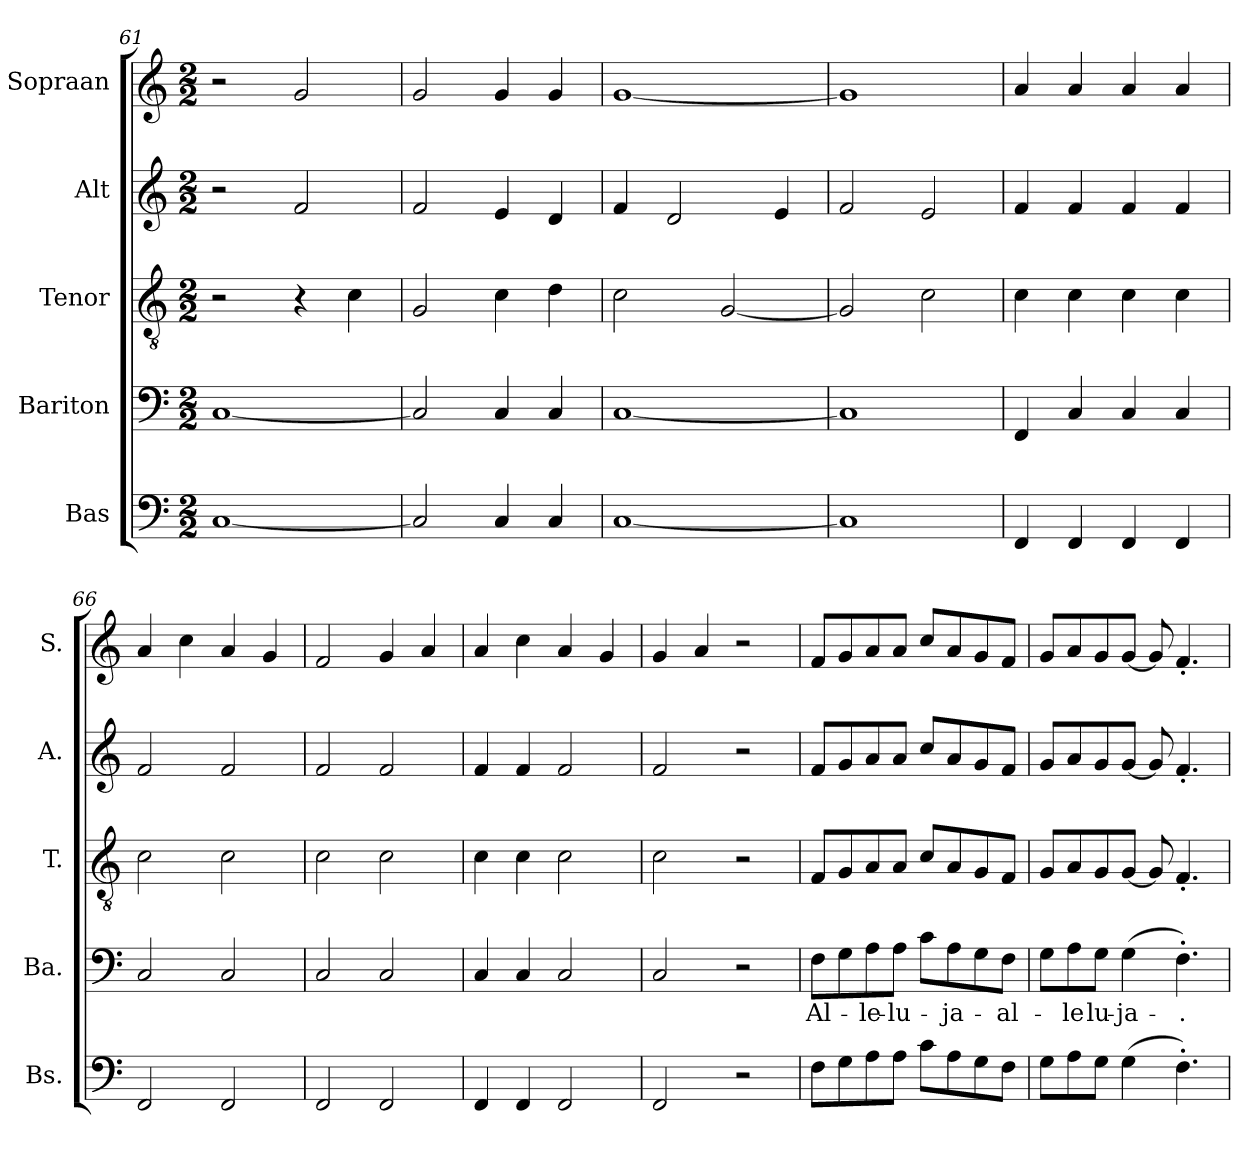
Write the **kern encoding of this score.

**kern	**kern	**text	**kern	**kern	**kern
*part5	*part4	*part4	*part3	*part2	*part1
*staff5	*staff4	*staff4	*staff3	*staff2	*staff1
*I"Bas	*I"Bariton	*	*I"Tenor	*I"Alt	*I"Sopraan
*I'Bs.	*I'Ba.	*	*I'T.	*I'A.	*I'S.
*clefF4	*clefF4	*	*clefGv2	*clefG2	*clefG2
*k[]	*k[]	*	*k[]	*k[]	*k[]
*M2/2	*M2/2	*	*M2/2	*M2/2	*M2/2
=61	=61	=61	=61	=61	=61
[1C	[1Ci	.	2r	2r	2r
.	.	.	4r	2f/	2g/
.	.	.	4c\	.	.
=62	=62	=62	=62	=62	=62
2C/]	2Ci/]	.	2G/	2f/	2g/
4C/	4Ci/	.	4c\	4e/	4g/
4C/	4Ci/	.	4d\	4d/	4g/
=63	=63	=63	=63	=63	=63
[1C	[1Ci	.	2c\	4f/	[1g
.	.	.	.	2d/	.
.	.	.	[2G/	.	.
.	.	.	.	4e/	.
=64	=64	=64	=64	=64	=64
1C]	1Ci]	.	2G/]	2f/	1g]
.	.	.	2c\	2e/	.
=65	=65	=65	=65	=65	=65
*	*	*	*	*	*MM88
4FF/	4FFi/	.	4c\	4f/	4a/
4FF/	4Ci/	.	4c\	4f/	4a/
4FF/	4Ci/	.	4c\	4f/	4a/
4FF/	4Ci/	.	4c\	4f/	4a/
=66	=66	=66	=66	=66	=66
2FF/	2Ci/	.	2c\	2f/	4a/
.	.	.	.	.	4cc\
2FF/	2Ci/	.	2c\	2f/	4a/
.	.	.	.	.	4g/
=67	=67	=67	=67	=67	=67
2FF/	2Ci/	.	2c\	2f/	2f/
2FF/	2Ci/	.	2c\	2f/	4g/
.	.	.	.	.	4a/
!!LO:LB:g=z
=68	=68	=68	=68	=68	=68
4FF/	4Ci/	.	4c\	4f/	4a/
4FF/	4Ci/	.	4c\	4f/	4cc\
2FF/	2Ci/	.	2c\	2f/	4a/
.	.	.	.	.	4g/
=69	=69	=69	=69	=69	=69
2FF/	2Ci/	.	2c\	2f/	4g/
.	.	.	.	.	4a/
2r	2r	.	2r	2r	2r
=70	=70	=70	=70	=70	=70
*	*	*	*	*	*MM76
8F\L	8Fi\L	Al-	8F/L	8f/L	8f/L
8G\	8Gi\	.	8G/	8g/	8g/
8A\	8Ai\	-le-	8A/	8a/	8a/
8A\J	8Ai\J	-lu-	8A/J	8a/J	8a/J
8c\L	8ci\L	.	8c/L	8cc/L	8cc/L
8A\	8Ai\	ja-	8A/	8a/	8a/
*	*	*	*	*	*MM38
8G\	8Gi\	.	8G/	8g/	8g/
*	*	*	*	*	*MM76
8F\J	8Fi\J	-al-	8F/J	8f/J	8f/J
=71	=71	=71	=71	=71	=71
8G\L	8Gi\L	.	8G/L	8g/L	8g/L
8A\	8Ai\	-le	8A/	8a/	8a/
8G\J	8Gi\J	lu-	8G/	8g/	8g/
(4G\	(4Gi\	-ja-	[8G/J	[8g/J	[8g/J
.	.	.	8G/]	8g/]	8g/]
4.F'\)	4.F'i\)	-.	4.F'/	4.f'/	4.f'/
=	=	=	=	=	=
*-	*-	*-	*-	*-	*-
